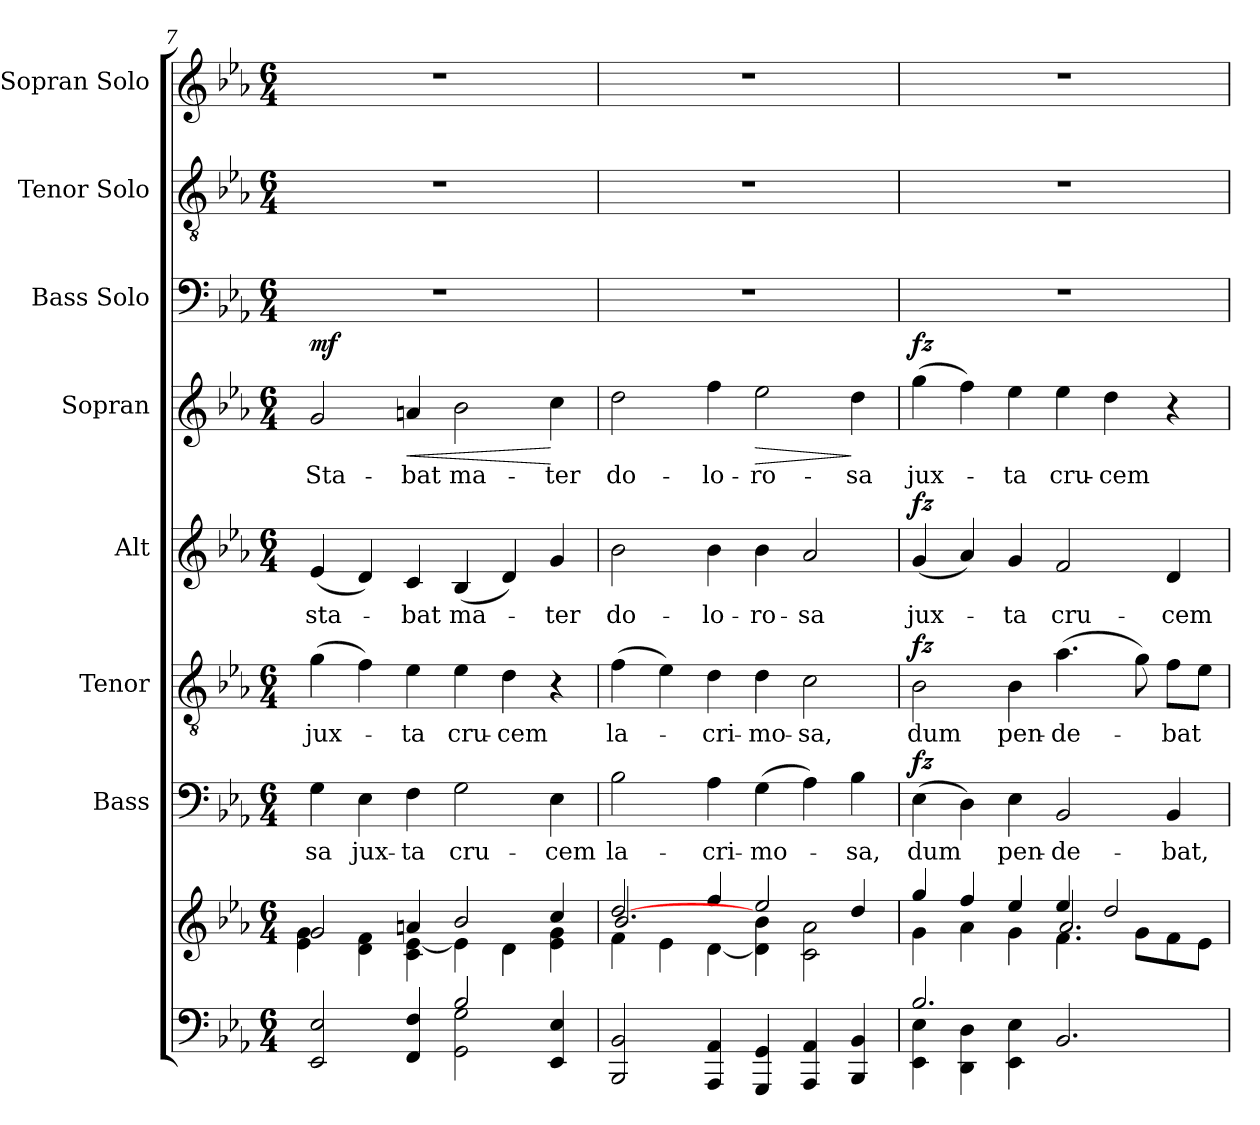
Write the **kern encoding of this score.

**kern	**kern	**kern	**text	**dynam	**kern	**text	**dynam	**kern	**text	**dynam	**kern	**text	**dynam	**kern	**kern	**kern
*part8	*part8	*part7	*part7	*part7	*part6	*part6	*part6	*part5	*part5	*part5	*part4	*part4	*part4	*part3	*part2	*part1
*staff9	*staff8	*staff7	*staff7	*staff7	*staff6	*staff6	*staff6	*staff5	*staff5	*staff5	*staff4	*staff4	*staff4	*staff3	*staff2	*staff1
*	*	*I"Bass	*	*	*I"Tenor	*	*	*I"Alt	*	*	*I"Sopran	*	*	*I"Bass Solo	*I"Tenor Solo	*I"Sopran Solo
*	*	*I'B.	*	*	*I'T.	*	*	*I'A.	*	*	*I'S.	*	*	*I'B. Solo	*I'T. Solo	*I'S. Solo
*clefF4	*clefG2	*clefF4	*	*	*clefGv2	*	*	*clefG2	*	*	*clefG2	*	*	*clefF4	*clefGv2	*clefG2
*k[b-e-a-]	*k[b-e-a-]	*k[b-e-a-]	*	*	*k[b-e-a-]	*	*	*k[b-e-a-]	*	*	*k[b-e-a-]	*	*	*k[b-e-a-]	*k[b-e-a-]	*k[b-e-a-]
*E-:	*E-:	*E-:	*	*	*E-:	*	*	*E-:	*	*	*E-:	*	*	*E-:	*E-:	*E-:
*M6/4	*M6/4	*M6/4	*	*	*M6/4	*	*	*M6/4	*	*	*M6/4	*	*	*M6/4	*M6/4	*M6/4
=7	=7	=7	=7	=7	=7	=7	=7	=7	=7	=7	=7	=7	=7	=7	=7	=7
*^	*^	*	*	*	*	*	*	*	*	*	*	*	*	*	*	*
!	!	!	!	!	!LO:LY:b	!	!	!LO:LY:b	!	!	!LO:LY:b	!	!	!LO:LY:b	!LO:DY:a	!	!	!
4ryy	2EE-/ 2E-/	2g/	4e-\ 4g\	4G\	-sa	.	(>4g\	jux-	.	(<4e-/	sta-	.	2g/	Sta-	mf	1.r	1.r	1.r
!	!	!	!	!	!LO:LY:b	!	!	!	!	!	!	!	!	!	!	!	!	!
4ryy	.	.	4d\ 4f\	4E-\	jux-	.	4f\)	.	.	4d/)	.	.	.	.	.	.	.	.
!	!	!	!	!	!LO:LY:b	!	!	!LO:LY:b	!	!	!LO:LY:b	!	!	!LO:LY:b	!LO:HP:b	!	!	!
4ryy	4FF/ 4F/	4an/	4c\ [<4e-\	4F\	-ta	.	4e-\	-ta	.	4c/	-bat	.	4an/	-bat	<	.	.	.
!	!	!	!	!	!LO:LY:b	!	!	!LO:LY:b	!	!	!LO:LY:b	!	!	!LO:LY:b	!	!	!	!
2B-/	2GG\ 2G\	2b-/	4e-\]	2G\	cru-	.	4e-\	cru-	.	(<4B-/	ma-	.	2b-\	ma-	.	.	.	.
!	!	!	!	!	!	!	!	!LO:LY:b	!	!	!	!	!	!	!	!	!	!
.	.	.	4d\	.	.	.	4d\	-cem	.	4d/)	.	.	.	.	.	.	.	.
!	!	!	!	!	!LO:LY:b	!	!	!	!	!	!LO:LY:b	!	!	!LO:LY:b	!	!	!	!
4ryy	4EE-/ 4E-/	4cc/	4e-\ 4g\	4E-\	-cem	.	4r	.	.	4g/	-ter	.	4cc\	-ter	[	.	.	.
=8	=8	=8	=8	=8	=8	=8	=8	=8	=8	=8	=8	=8	=8	=8	=8	=8	=8	=8
*	*	*	*^	*	*	*	*	*	*	*	*	*	*	*	*	*	*	*
!	!	!	!	!	!	!LO:LY:b	!	!	!LO:LY:b	!	!	!LO:LY:b	!	!	!LO:LY:b	!	!	!	!
*v	*v	*	*	*	*	*	*	*	*	*	*	*	*	*	*	*	*	*	*
2BBB-/ 2BB-/	2dd/	4f\	[2.b-/	2B-\	la-	.	(>4f\	la-	.	2b-\	do-	.	2dd\	do-	.	1.r	1.r	1.r
.	.	4e-\	.	.	.	.	4e-\)	.	.	.	.	.	.	.	.	.	.	.
!	!	!	!	!	!LO:LY:b	!	!	!LO:LY:b	!	!	!LO:LY:b	!	!	!LO:LY:b	!	!	!	!
4AAA-/ 4AA-/	4ff/	[<4d\	.	4A-\	-cri-	.	4d\	-cri-	.	4b-\	-lo-	.	4ff\	-lo-	.	.	.	.
!	!	!	!	!	!LO:LY:b	!	!	!LO:LY:b	!	!	!LO:LY:b	!	!	!LO:LY:b	!LO:HP:b	!	!	!
4GGG/ 4GG/	2ee-/	4d\] 4b-\	2.ryy	(>4G\	-mo-	.	4d\	-mo-	.	4b-\	-ro-	.	2ee-\	-ro-	>	.	.	.
!	!	!	!	!	!	!	!	!LO:LY:b	!	!	!LO:LY:b	!	!	!	!	!	!	!
4AAA-/ 4AA-/	.	2c\ 2a-\	.	4A-\)	.	.	2c\	-sa,	.	2a-/	-sa	.	.	.	.	.	.	.
!	!	!	!	!	!LO:LY:b	!	!	!	!	!	!	!	!	!LO:LY:b	!	!	!	!
4BBB-/ 4BB-/	4dd/	.	.	4B-\	-sa,	.	.	.	.	.	.	.	4dd\	-sa	]	.	.	.
=9	=9	=9	=9	=9	=9	=9	=9	=9	=9	=9	=9	=9	=9	=9	=9	=9	=9	=9
*^	*	*	*	*	*	*	*	*	*	*	*	*	*	*	*	*	*	*
!	!	!	!	!	!	!LO:LY:b	!LO:DY:a	!	!LO:LY:b	!LO:DY:a	!	!LO:LY:b	!LO:DY:a	!	!LO:LY:b	!LO:DY:a	!	!	!
2.B-/	4EE-\ 4E-\	4gg/	4g\	2.ryy	(>4E-\	dum	fz	2B-\	dum	fz	(<4g/	jux-	fz	(>4gg\	jux-	fz	1.r	1.r	1.r
.	4DD\ 4D\	4ff/	4a-\	.	4D\)	.	.	.	.	.	4a-/)	.	.	4ff\)	.	.	.	.	.
!	!	!	!	!	!	!LO:LY:b	!	!	!LO:LY:b	!	!	!LO:LY:b	!	!	!LO:LY:b	!	!	!	!
.	4EE-\ 4E-\	4ee-/	4g\	.	4E-\	pen-	.	4B-\	pen-	.	4g/	-ta	.	4ee-\	-ta	.	.	.	.
!	!	!	!	!	!	!LO:LY:b	!	!	!LO:LY:b	!	!	!LO:LY:b	!	!	!LO:LY:b	!	!	!	!
2.BB-/	2.ryy	4ee-/	4.f\	2.a-/	2BB-/	-de-	.	(>4.a-\	-de-	.	2f/	cru-	.	4ee-\	cru-	.	.	.	.
!	!	!	!	!	!	!	!	!	!	!	!	!	!	!	!LO:LY:b	!	!	!	!
.	.	2dd/	.	.	.	.	.	.	.	.	.	.	.	4dd\	-cem	.	.	.	.
.	.	.	8g\L	.	.	.	.	8g\)	.	.	.	.	.	.	.	.	.	.	.
!	!	!	!	!	!	!LO:LY:b	!	!	!LO:LY:b	!	!	!LO:LY:b	!	!	!	!	!	!	!
.	.	.	8f\	.	4BB-/	-bat,	.	8f\L	-bat	.	4d/	-cem	.	4r	.	.	.	.	.
.	.	.	8e-\J	.	.	.	.	8e-\J	.	.	.	.	.	.	.	.	.	.	.
*v	*v	*	*	*	*	*	*	*	*	*	*	*	*	*	*	*	*	*	*
*	*v	*v	*v	*	*	*	*	*	*	*	*	*	*	*	*	*	*	*
=	=	=	=	=	=	=	=	=	=	=	=	=	=	=	=	=
*-	*-	*-	*-	*-	*-	*-	*-	*-	*-	*-	*-	*-	*-	*-	*-	*-
